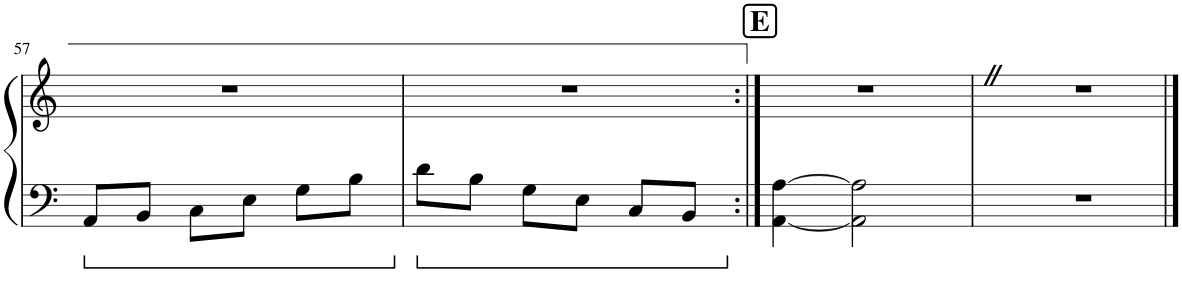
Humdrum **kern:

**kern	**kern
*part1	*part1
*staff2	*staff1
*I"Piano	*
*I'Pno.	*
!!LO:PB:g=z
*clefF4	*clefG2
*k[]	*k[]
*M3/4	*M3/4
=57	=57
8AA/L	2.r
8BB/J	.
8C\L	.
8E\J	.
8G\L	.
8B\J	.
=58	=58
8d\L	2.r
8B\J	.
8G\L	.
8E\J	.
8C/L	.
8BB/J	.
!!LO:REH:place=s1:a:B:cj:fs=14:t=E
=59:|!	=59:|!
[4AA\ [4A\	2.r
2AA\] 2A\]	.
=60	=60
2.r	2.r
==	==
*-	*-
